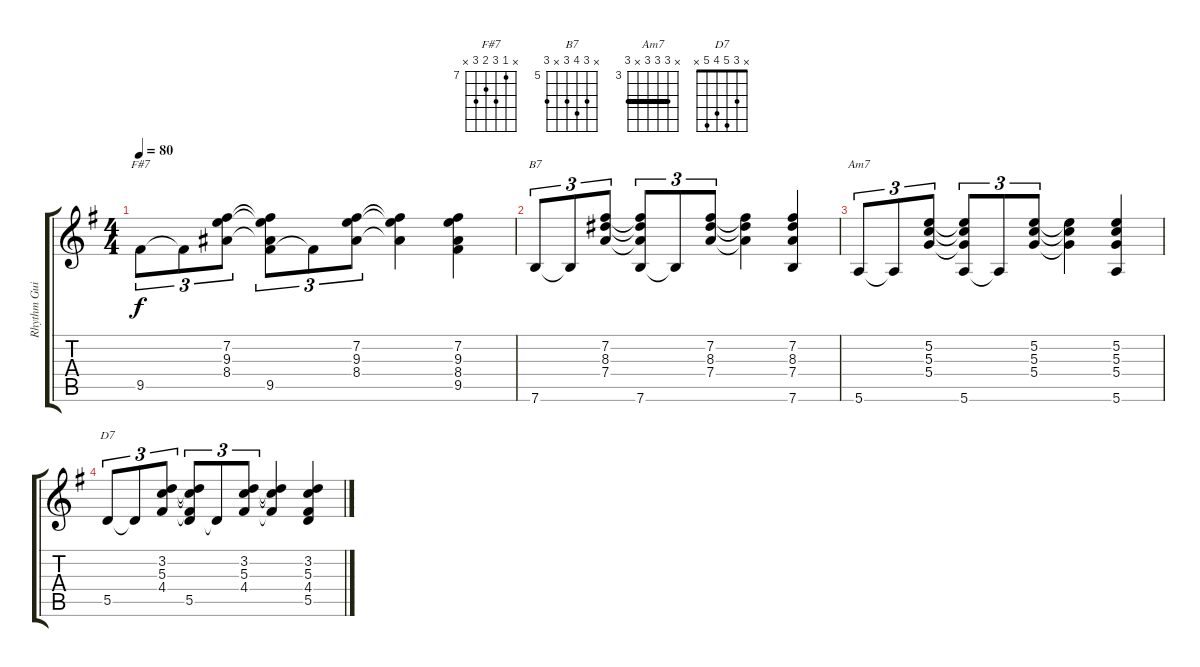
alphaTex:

\track ("Rhythm Guitar" "Rhythm Gui") {instrument electricguitarjazz}
\staff {score tabs}
\tuning (E4 B3 G3 D3 A2 E2) {hide}
\chord ("F#7" x 7 9 8 9 x) {firstfret 7}
\chord ("B7" x 7 8 7 x 7) {firstfret 5}
\chord ("Am7" x 5 5 5 x 5) {firstfret 3 barre 5}
\chord ("D7" x 3 5 4 5 x)
\ts (4 4)
\tempo 80
\clef g2
\ks g
9.5.8{tu (3 2) ch "F#7" dy f instrument electricguitarjazz} 9.5{t}.8{tu (3 2)} (7.2 9.3 8.4).8{tu (3 2)} (7.2{t} 9.3{t} 8.4{t} 9.5).8{tu (3 2)} 9.5{t}.8{tu (3 2)} (7.2 9.3 8.4).8{tu (3 2)} (7.2{t} 9.3{t} 8.4{t}).4 (7.2 9.3 8.4 9.5).4 |
7.6.8{tu (3 2) ch "B7"} 7.6{t}.8{tu (3 2)} (7.2 8.3 7.4).8{tu (3 2)} (7.2{t} 8.3{t} 7.4{t} 7.6).8{tu (3 2)} 7.6{t}.8{tu (3 2)} (7.2 8.3 7.4).8{tu (3 2)} (7.2{t} 8.3{t} 7.4{t}).4 (7.2 8.3 7.4 7.6).4 |
5.6.8{tu (3 2) ch "Am7"} 5.6{t}.8{tu (3 2)} (5.2 5.3 5.4).8{tu (3 2)} (5.2{t} 5.3{t} 5.4{t} 5.6).8{tu (3 2)} 5.6{t}.8{tu (3 2)} (5.2 5.3 5.4).8{tu (3 2)} (5.2{t} 5.3{t} 5.4{t}).4 (5.2 5.3 5.4 5.6).4 |
5.5.8{tu (3 2) ch "D7"} 5.5{t}.8{tu (3 2)} (3.2 5.3 4.4).8{tu (3 2)} (3.2{t} 5.3{t} 4.4{t} 5.5).8{tu (3 2)} 5.5{t}.8{tu (3 2)} (3.2 5.3 4.4).8{tu (3 2)} (3.2{t} 5.3{t} 4.4{t}).4 (3.2 5.3 4.4 5.5).4
